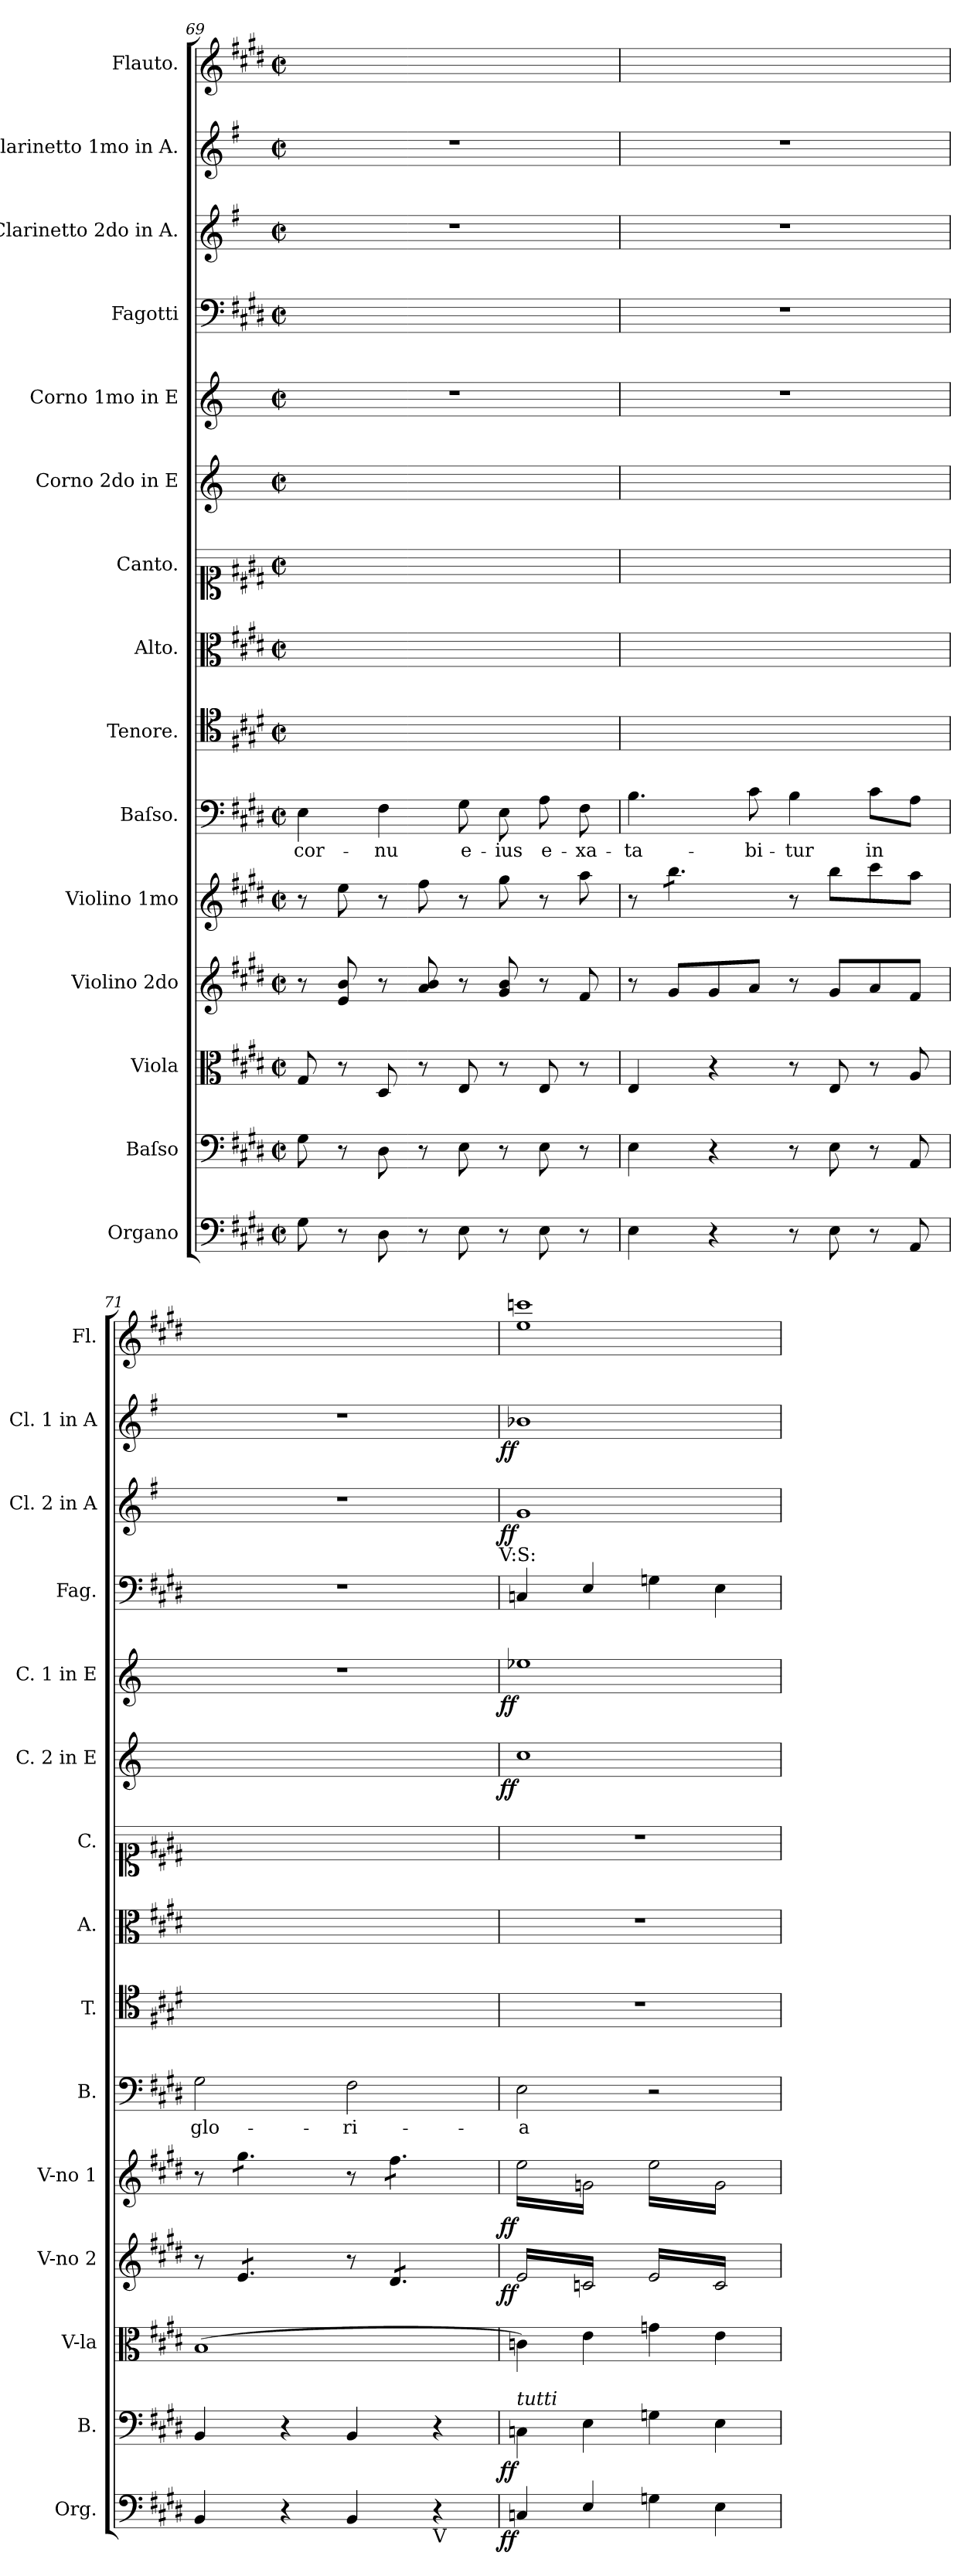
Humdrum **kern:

**kern	**dynam	**kern	**dynam	**kern	**kern	**dynam	**kern	**dynam	**kern	**text	**kern	**kern	**kern	**kern	**dynam	**kern	**dynam	**kern	**kern	**dynam	**kern	**dynam	**kern
*part15	*part15	*part14	*part14	*part13	*part12	*part12	*part11	*part11	*part10	*part10	*part9	*part8	*part7	*part6	*part6	*part5	*part5	*part4	*part3	*part3	*part2	*part2	*part1
*staff15	*staff15	*staff14	*staff14	*staff13	*staff12	*staff12	*staff11	*staff11	*staff10	*staff10	*staff9	*staff8	*staff7	*staff6	*staff6	*staff5	*staff5	*staff4	*staff3	*staff3	*staff2	*staff2	*staff1
*I"Organo	*	*I"Baſso	*	*I"Viola	*I"Violino 2do	*	*I"Violino 1mo	*	*I"Baſso.	*	*I"Tenore.	*I"Alto.	*I"Canto.	*I"Corno 2do in E	*	*I"Corno 1mo in E	*	*I"Fagotti	*I"Clarinetto 2do in A.	*	*I"Clarinetto 1mo in A.	*	*I"Flauto.
*I'Org.	*	*I'B.	*	*I'V-la	*I'V-no 2	*	*I'V-no 1	*	*I'B.	*	*I'T.	*I'A.	*I'C.	*I'C. 2 in E	*	*I'C. 1 in E	*	*I'Fag.	*I'Cl. 2 in A	*	*I'Cl. 1 in A	*	*I'Fl.
*clefF4	*	*clefF4	*	*clefC3	*clefG2	*	*clefG2	*	*clefF4	*	*clefC4	*clefC3	*clefC1	*clefG2	*	*clefG2	*	*clefF4	*clefG2	*	*clefG2	*	*clefG2
*	*	*	*	*	*	*	*	*	*	*	*	*	*	*ITrd5c8	*	*ITrd5c8	*	*	*ITrd2c3	*	*ITrd2c3	*	*
*k[f#c#g#d#]	*	*k[f#c#g#d#]	*	*k[f#c#g#d#]	*k[f#c#g#d#]	*	*k[f#c#g#d#]	*	*k[f#c#g#d#]	*	*k[f#c#g#d#]	*k[f#c#g#d#]	*k[f#c#g#d#]	*k[f#c#g#d#]	*	*k[f#c#g#d#]	*	*k[f#c#g#d#]	*k[f#c#g#d#]	*	*k[f#c#g#d#]	*	*k[f#c#g#d#]
*M2/2	*	*M2/2	*	*M2/2	*M2/2	*	*M2/2	*	*M2/2	*	*M2/2	*M2/2	*M2/2	*M2/2	*	*M2/2	*	*M2/2	*M2/2	*	*M2/2	*	*M2/2
*met(c|)	*	*met(c|)	*	*met(c|)	*met(c|)	*	*met(c|)	*	*met(c|)	*	*met(c|)	*met(c|)	*met(c|)	*met(c|)	*	*met(c|)	*	*met(c|)	*met(c|)	*	*met(c|)	*	*met(c|)
=69	=69	=69	=69	=69	=69	=69	=69	=69	=69	=69	=69	=69	=69	=69	=69	=69	=69	=69	=69	=69	=69	=69	=69
8G#\	.	8G#\	.	8G#/	8r	.	8r	.	4E\	cor-	1ryy	1ryy	1ryy	1ryy	.	1r	.	1ryy	1r	.	1r	.	1ryy
8r	.	8r	.	8r	8e/ 8b/	.	8ee\	.	.	.	.	.	.	.	.	.	.	.	.	.	.	.	.
8D#\	.	8D#\	.	8D#/	8r	.	8r	.	4F#\	-nu	.	.	.	.	.	.	.	.	.	.	.	.	.
8r	.	8r	.	8r	8a/ 8b/	.	8ff#\	.	.	.	.	.	.	.	.	.	.	.	.	.	.	.	.
8E\	.	8E\	.	8E/	8r	.	8r	.	8G#\	e-	.	.	.	.	.	.	.	.	.	.	.	.	.
8r	.	8r	.	8r	8g#/ 8b/	.	8gg#\	.	8E\	-ius	.	.	.	.	.	.	.	.	.	.	.	.	.
8E\	.	8E\	.	8E/	8r	.	8r	.	8A\	e-	.	.	.	.	.	.	.	.	.	.	.	.	.
8r	.	8r	.	8r	8f#/	.	8aa\	.	8F#\	-xa-	.	.	.	.	.	.	.	.	.	.	.	.	.
=70	=70	=70	=70	=70	=70	=70	=70	=70	=70	=70	=70	=70	=70	=70	=70	=70	=70	=70	=70	=70	=70	=70	=70
4E\	.	4E\	.	4E/	8r	.	8r	.	4.B\	-ta-	1ryy	1ryy	1ryy	1ryy	.	1r	.	1r	1r	.	1r	.	1ryy
*	*	*	*	*	*	*	*tremolo	*	*	*	*	*	*	*	*	*	*	*	*	*	*	*	*
.	.	.	.	.	8g#/L	.	8bb\L	.	.	.	.	.	.	.	.	.	.	.	.	.	.	.	.
4r	.	4r	.	4r	8g#/	.	8bb\	.	.	.	.	.	.	.	.	.	.	.	.	.	.	.	.
.	.	.	.	.	8a/J	.	8bb\J	.	8c#\	-bi-	.	.	.	.	.	.	.	.	.	.	.	.	.
*	*	*	*	*	*	*	*Xtremolo	*	*	*	*	*	*	*	*	*	*	*	*	*	*	*	*
8r	.	8r	.	8r	8r	.	8r	.	4B\	-tur	.	.	.	.	.	.	.	.	.	.	.	.	.
8E\	.	8E\	.	8E/	8g#/L	.	8bb\L	.	.	.	.	.	.	.	.	.	.	.	.	.	.	.	.
8r	.	8r	.	8r	8a/	.	8ccc#\	.	8c#\L	in	.	.	.	.	.	.	.	.	.	.	.	.	.
8AA/	.	8AA/	.	8A/	8f#/J	.	8aa\J	.	8A\J	.	.	.	.	.	.	.	.	.	.	.	.	.	.
=71	=71	=71	=71	=71	=71	=71	=71	=71	=71	=71	=71	=71	=71	=71	=71	=71	=71	=71	=71	=71	=71	=71	=71
4BB/	.	4BB/	.	(1B/	8r	.	8r	.	2G#\	glo-	1ryy	1ryy	1ryy	1ryy	.	1r	.	1r	1r	.	1r	.	1ryy
*	*	*	*	*	*tremolo	*	*	*	*	*	*	*	*	*	*	*	*	*	*	*	*	*	*
*	*	*	*	*	*	*	*tremolo	*	*	*	*	*	*	*	*	*	*	*	*	*	*	*	*
.	.	.	.	.	8e/L	.	8gg#\L	.	.	.	.	.	.	.	.	.	.	.	.	.	.	.	.
4r	.	4r	.	.	8e/	.	8gg#\	.	.	.	.	.	.	.	.	.	.	.	.	.	.	.	.
.	.	.	.	.	8e/J	.	8gg#\J	.	.	.	.	.	.	.	.	.	.	.	.	.	.	.	.
4BB/	.	4BB/	.	.	8r	.	8r	.	2F#\	-ri-	.	.	.	.	.	.	.	.	.	.	.	.	.
.	.	.	.	.	8d#/L	.	8ff#\L	.	.	.	.	.	.	.	.	.	.	.	.	.	.	.	.
!LO:TX:b:t=V	!	!	!	!	!	!	!	!	!	!	!	!	!	!	!	!	!	!	!	!	!	!	!
4r	.	4r	.	.	8d#/	.	8ff#\	.	.	.	.	.	.	.	.	.	.	.	.	.	.	.	.
.	.	.	.	.	8d#/J	.	8ff#\J	.	.	.	.	.	.	.	.	.	.	.	.	.	.	.	.
!	!	!	!	!	!	!	!	!	!	!	!	!	!	!	!	!	!	!LO:TX:a:t=V&colon;S&colon;	!	!	!	!	!
=72	=72	=72	=72	=72	=72	=72	=72	=72	=72	=72	=72	=72	=72	=72	=72	=72	=72	=72	=72	=72	=72	=72	=72
!	!	!LO:TX:a:i:t=tutti	!	!	!	!	!	!	!	!	!	!	!	!	!	!	!	!	!	!	!	!	!
!	!LO:DY:b:rj	!	!LO:DY:rj	!	!	!LO:DY:b:rj	!	!LO:DY:b:rj	!	!	!	!	!	!	!LO:DY:rj	!	!LO:DY:rj	!	!	!LO:DY:rj	!	!LO:DY:rj	!
4Cn/	ff	4Cn\	ff	4cn\)	16e/LL	ff	16ee\LL	ff	2E\	-a	1r	1r	1r	1e/	ff	1gn/	ff	4Cn/	1e/	ff	1gn/	ff	1ee\ 1cccn\
.	.	.	.	.	16c/	.	16g\	.	.	.	.	.	.	.	.	.	.	.	.	.	.	.	.
.	.	.	.	.	16e/	.	16ee\	.	.	.	.	.	.	.	.	.	.	.	.	.	.	.	.
.	.	.	.	.	16c/	.	16g\	.	.	.	.	.	.	.	.	.	.	.	.	.	.	.	.
4E/	.	4E\	.	4e\	16e/	.	16ee\	.	.	.	.	.	.	.	.	.	.	4E/	.	.	.	.	.
.	.	.	.	.	16c/	.	16g\	.	.	.	.	.	.	.	.	.	.	.	.	.	.	.	.
.	.	.	.	.	16e/	.	16ee\	.	.	.	.	.	.	.	.	.	.	.	.	.	.	.	.
.	.	.	.	.	16c/JJ	.	16g\JJ	.	.	.	.	.	.	.	.	.	.	.	.	.	.	.	.
4Gn\	.	4Gn\	.	4gn\	16e/LL	.	16ee\LL	.	2r	.	.	.	.	.	.	.	.	4Gn\	.	.	.	.	.
.	.	.	.	.	16c/	.	16g\	.	.	.	.	.	.	.	.	.	.	.	.	.	.	.	.
.	.	.	.	.	16e/	.	16ee\	.	.	.	.	.	.	.	.	.	.	.	.	.	.	.	.
.	.	.	.	.	16c/	.	16g\	.	.	.	.	.	.	.	.	.	.	.	.	.	.	.	.
4E\	.	4E\	.	4e\	16e/	.	16ee\	.	.	.	.	.	.	.	.	.	.	4E\	.	.	.	.	.
.	.	.	.	.	16c/	.	16g\	.	.	.	.	.	.	.	.	.	.	.	.	.	.	.	.
.	.	.	.	.	16e/	.	16ee\	.	.	.	.	.	.	.	.	.	.	.	.	.	.	.	.
.	.	.	.	.	16c/JJ	.	16g\JJ	.	.	.	.	.	.	.	.	.	.	.	.	.	.	.	.
*	*	*	*	*	*	*	*Xtremolo	*	*	*	*	*	*	*	*	*	*	*	*	*	*	*	*
*	*	*	*	*	*Xtremolo	*	*	*	*	*	*	*	*	*	*	*	*	*	*	*	*	*	*
.	.	.	.	.	.	.	.	.	.	.	.	.	.	.	.	.	.	.	.	.	.	.	.
.	.	.	.	.	.	.	.	.	.	.	.	.	.	.	.	.	.	.	.	.	.	.	.
.	.	.	.	.	.	.	.	.	.	.	.	.	.	.	.	.	.	.	.	.	.	.	.
.	.	.	.	.	.	.	.	.	.	.	.	.	.	.	.	.	.	.	.	.	.	.	.
=	=	=	=	=	=	=	=	=	=	=	=	=	=	=	=	=	=	=	=	=	=	=	=
*-	*-	*-	*-	*-	*-	*-	*-	*-	*-	*-	*-	*-	*-	*-	*-	*-	*-	*-	*-	*-	*-	*-	*-
